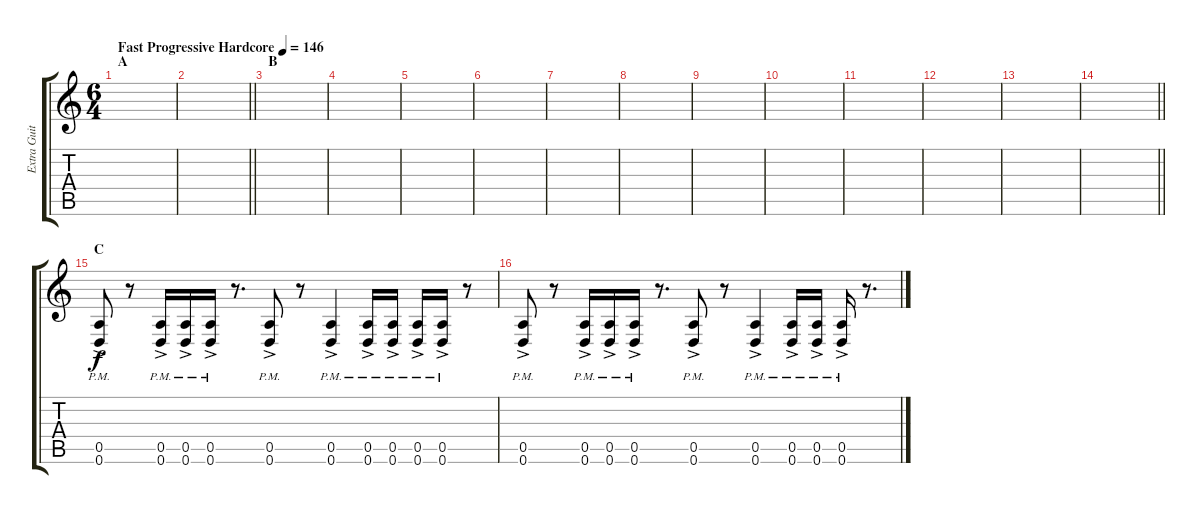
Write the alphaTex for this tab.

\track ("Extra Guitar" "Extra Guit") {instrument distortionguitar}
\staff {score tabs}
\tuning (E4 B3 G3 D3 A2 D2) {hide}
\ts (6 4)
\section ("" "A")
\tempo (146 "Fast Progressive Hardcore")
\clef g2
\ks c
|
\barLineRight lightlight
|
\section ("" "B")
|
|
|
|
|
|
|
|
|
|
|
\barLineRight lightlight
|
\section ("" "C")
(0.5{ac pm} 0.6{ac pm}).8 r.8 (0.5{ac pm} 0.6{ac pm}).16 (0.5{ac pm} 0.6{ac pm}).16 (0.5{ac pm} 0.6{ac pm}).16 r.8{d} (0.5{ac pm} 0.6{ac pm}).8 r.8 (0.5{ac pm} 0.6{ac pm}).4 (0.5{ac pm} 0.6{ac pm}).16 (0.5{ac pm} 0.6{ac pm}).16 (0.5{ac pm} 0.6{ac pm}).16 (0.5{ac pm} 0.6{ac pm}).16 r.8 |
(0.5{ac pm} 0.6{ac pm}).8 r.8 (0.5{ac pm} 0.6{ac pm}).16 (0.5{ac pm} 0.6{ac pm}).16 (0.5{ac pm} 0.6{ac pm}).16 r.8{d} (0.5{ac pm} 0.6{ac pm}).8 r.8 (0.5{ac pm} 0.6{ac pm}).4 (0.5{ac pm} 0.6{ac pm}).16 (0.5{ac pm} 0.6{ac pm}).16 (0.5{ac pm} 0.6{ac pm}).16 r.8{d}
